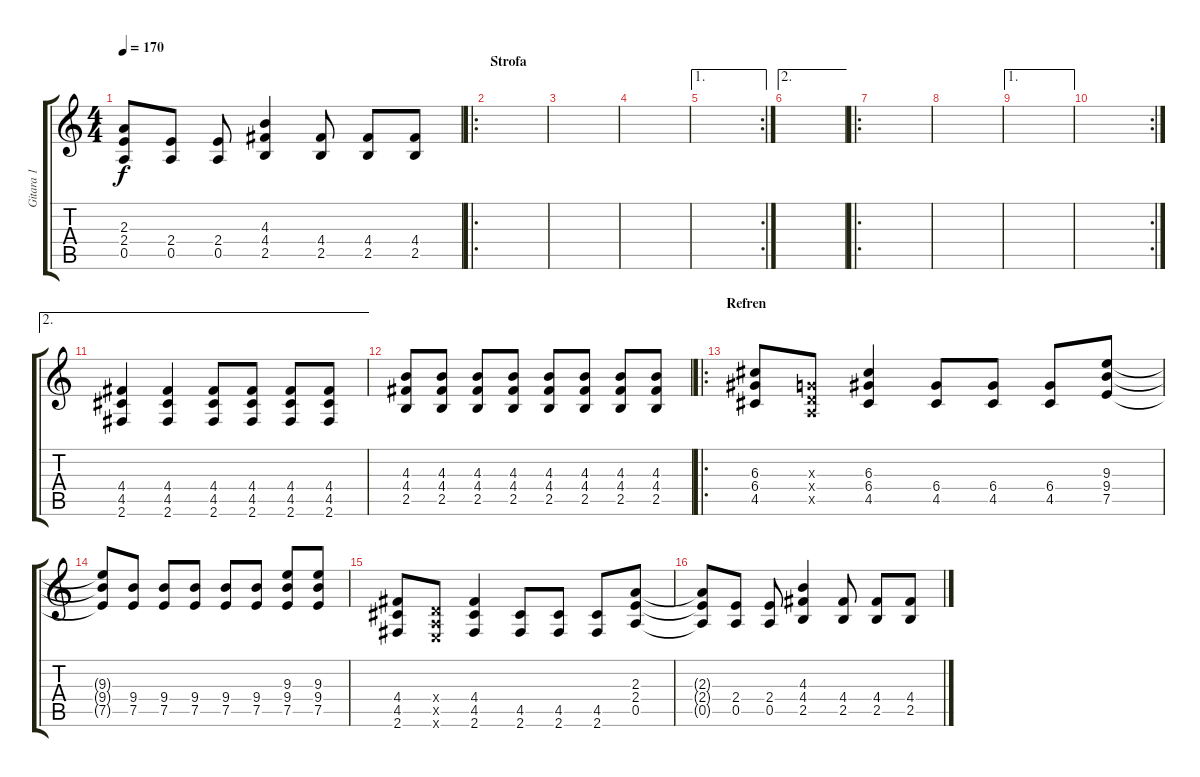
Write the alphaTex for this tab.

\track ("Gitara 1" "Gitara 1") {instrument overdrivenguitar}
\staff {score tabs}
\tuning (E4 B3 G3 D3 A2 E2) {hide}
\ts (4 4)
\tempo 170
\clef g2
\ks c
(2.3{t} 2.4{t} 0.5{t}).8{dy f} (2.4 0.5).8 (2.4 0.5).8 (4.3 4.4 2.5).4 (4.4 2.5).8 (4.4 2.5).8 (4.4 2.5).8 |
\ro
\section ("" "Strofa")
|
|
|
\ae 1
\rc 2
|
\ae 2
|
\ro
|
|
\ae 1
|
\rc 2
|
\ae 2
(4.4 4.5 2.6).4 (4.4 4.5 2.6).4 (4.4 4.5 2.6).8 (4.4 4.5 2.6).8 (4.4 4.5 2.6).8 (4.4 4.5 2.6).8 |
(4.3 4.4 2.5).8 (4.3 4.4 2.5).8 (4.3 4.4 2.5).8 (4.3 4.4 2.5).8 (4.3 4.4 2.5).8 (4.3 4.4 2.5).8 (4.3 4.4 2.5).8 (4.3 4.4 2.5).8 |
\ro
\section ("" "Refren")
(6.3 6.4 4.5).8 (0.3{x} 0.4{x} 0.5{x}).8 (6.3 6.4 4.5).4 (6.4 4.5).8 (6.4 4.5).8 (6.4 4.5).8 (9.3 9.4 7.5).8 |
(9.3{t} 9.4{t} 7.5{t}).8 (9.4 7.5).8 (9.4 7.5).8 (9.4 7.5).8 (9.4 7.5).8 (9.4 7.5).8 (9.3 9.4 7.5).8 (9.3 9.4 7.5).8 |
(4.4 4.5 2.6).8 (0.4{x} 0.5{x} 0.6{x}).8 (4.4 4.5 2.6).4 (4.5 2.6).8 (4.5 2.6).8 (4.5 2.6).8 (2.3 2.4 0.5).8 |
(2.3{t} 2.4{t} 0.5{t}).8 (2.4 0.5).8 (2.4 0.5).8 (4.3 4.4 2.5).4 (4.4 2.5).8 (4.4 2.5).8 (4.4 2.5).8
